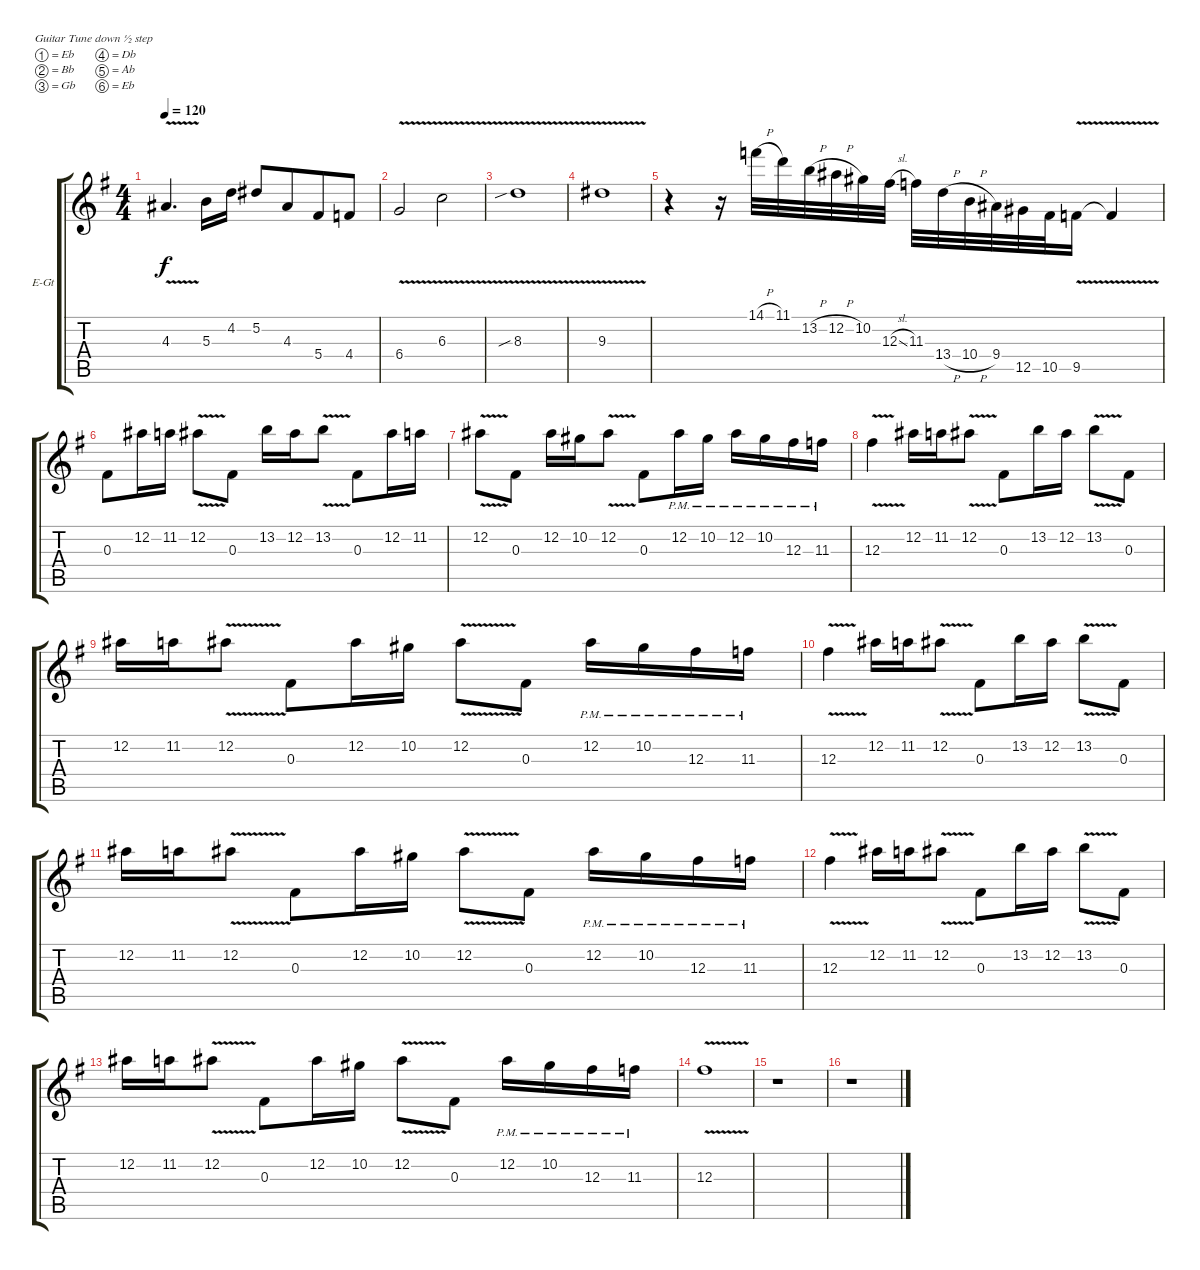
\bracketExtendMode groupsimilarinstruments
\firstSystemTrackNameOrientation horizontal
\otherSystemsTrackNameOrientation horizontal
\track ("Guitar - Yngwie J. Malmsteen" "E-Gt") {instrument overdrivenguitar}
\staff {score tabs}
\tuning (Eb4 Bb3 Gb3 Db3 Ab2 Eb2)
\ts (4 4)
\tempo 120
\clef g2
\ks eminor
4.3{v}.4{d dy f} 5.3.16 4.2.16 5.2.8 4.3.8{beam merge} 5.4.8 4.4.8 |
6.4{v}.2 6.3{v}.2 |
8.3{v sib}.1 |
9.3{v}.1 |
r.4 r.16 14.1{h}.32 11.1.32 13.2{h}.32 12.2{h}.32 10.2.32 12.3{sl}.32 11.3.32 13.4{h}.32 10.4{h}.32 9.4.32 12.5.32 10.5.32 9.5{v}.16 9.5{v t}.4 |
0.3.8 12.2.16 11.2.16 12.2{v}.8 0.3.8 13.2.16 12.2.16 13.2{v}.8 0.3.8 12.2.16 11.2.16 |
12.2{v}.8 0.3.8 12.2.16 10.2.16 12.2{v}.8 0.3.8 12.2{pm}.16 10.2{pm}.16 12.2{pm}.16 10.2{pm}.16 12.3{pm}.16 11.3{pm}.16 |
12.3{v}.4 12.2.16 11.2.16 12.2{v}.8 0.3.8 13.2.16 12.2.16 13.2{v}.8 0.3.8 |
12.2.16 11.2.16 12.2{v}.8 0.3.8 12.2.16 10.2.16 12.2{v}.8 0.3.8 12.2{pm}.16 10.2{pm}.16 12.3{pm}.16 11.3{pm}.16 |
12.3{v}.4 12.2.16 11.2.16 12.2{v}.8 0.3.8 13.2.16 12.2.16 13.2{v}.8 0.3.8 |
12.2.16 11.2.16 12.2{v}.8 0.3.8 12.2.16 10.2.16 12.2{v}.8 0.3.8 12.2{pm}.16 10.2{pm}.16 12.3{pm}.16 11.3{pm}.16 |
12.3{v}.4 12.2.16 11.2.16 12.2{v}.8 0.3.8 13.2.16 12.2.16 13.2{v}.8 0.3.8 |
12.2.16 11.2.16 12.2{v}.8 0.3.8 12.2.16 10.2.16 12.2{v}.8 0.3.8 12.2{pm}.16 10.2{pm}.16 12.3{pm}.16 11.3{pm}.16 |
12.3{v}.1 |
r.1 |
r.1
